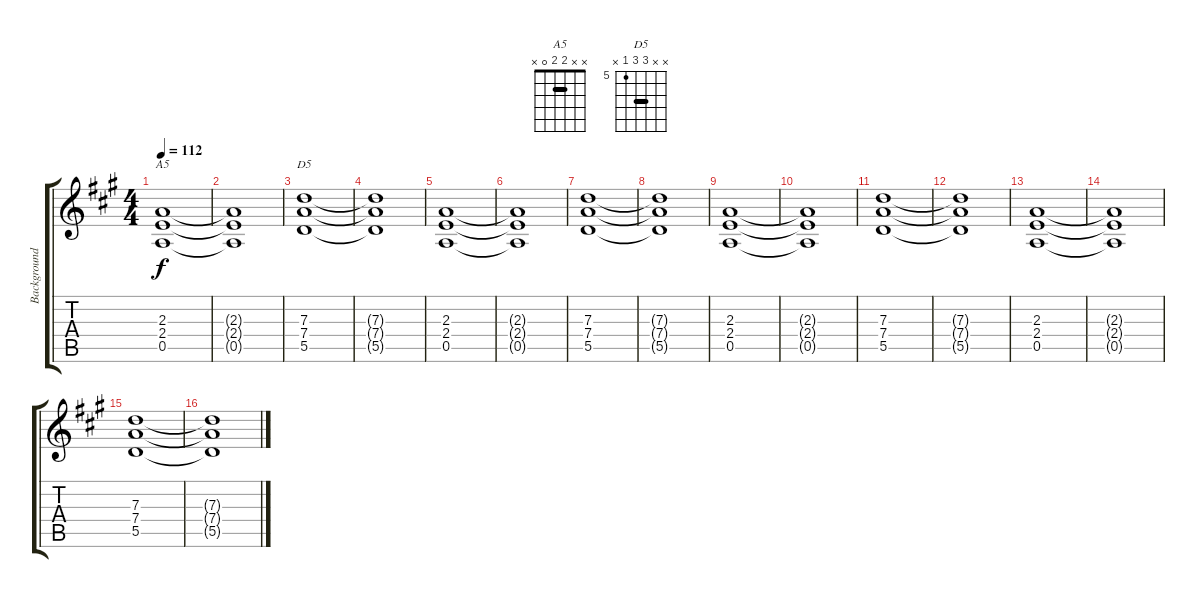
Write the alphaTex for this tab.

\track ("Background Guitar" "Background") {instrument distortionguitar}
\staff {score tabs}
\tuning (E4 B3 G3 D3 A2 E2) {hide}
\chord ("A5" x x 2 2 0 x) {barre 2}
\chord ("D5" x x 7 7 5 x) {firstfret 5 barre 7}
\ts (4 4)
\tempo 112
\clef g2
\ks a
(2.3 2.4 0.5).1{ch "A5" dy f} |
(2.3{t} 2.4{t} 0.5{t}).1 |
(7.3 7.4 5.5).1{ch "D5"} |
(7.3{t} 7.4{t} 5.5{t}).1 |
(2.3 2.4 0.5).1 |
(2.3{t} 2.4{t} 0.5{t}).1 |
(7.3 7.4 5.5).1 |
(7.3{t} 7.4{t} 5.5{t}).1 |
(2.3 2.4 0.5).1 |
(2.3{t} 2.4{t} 0.5{t}).1 |
(7.3 7.4 5.5).1 |
(7.3{t} 7.4{t} 5.5{t}).1 |
(2.3 2.4 0.5).1 |
(2.3{t} 2.4{t} 0.5{t}).1 |
(7.3 7.4 5.5).1 |
(7.3{t} 7.4{t} 5.5{t}).1
